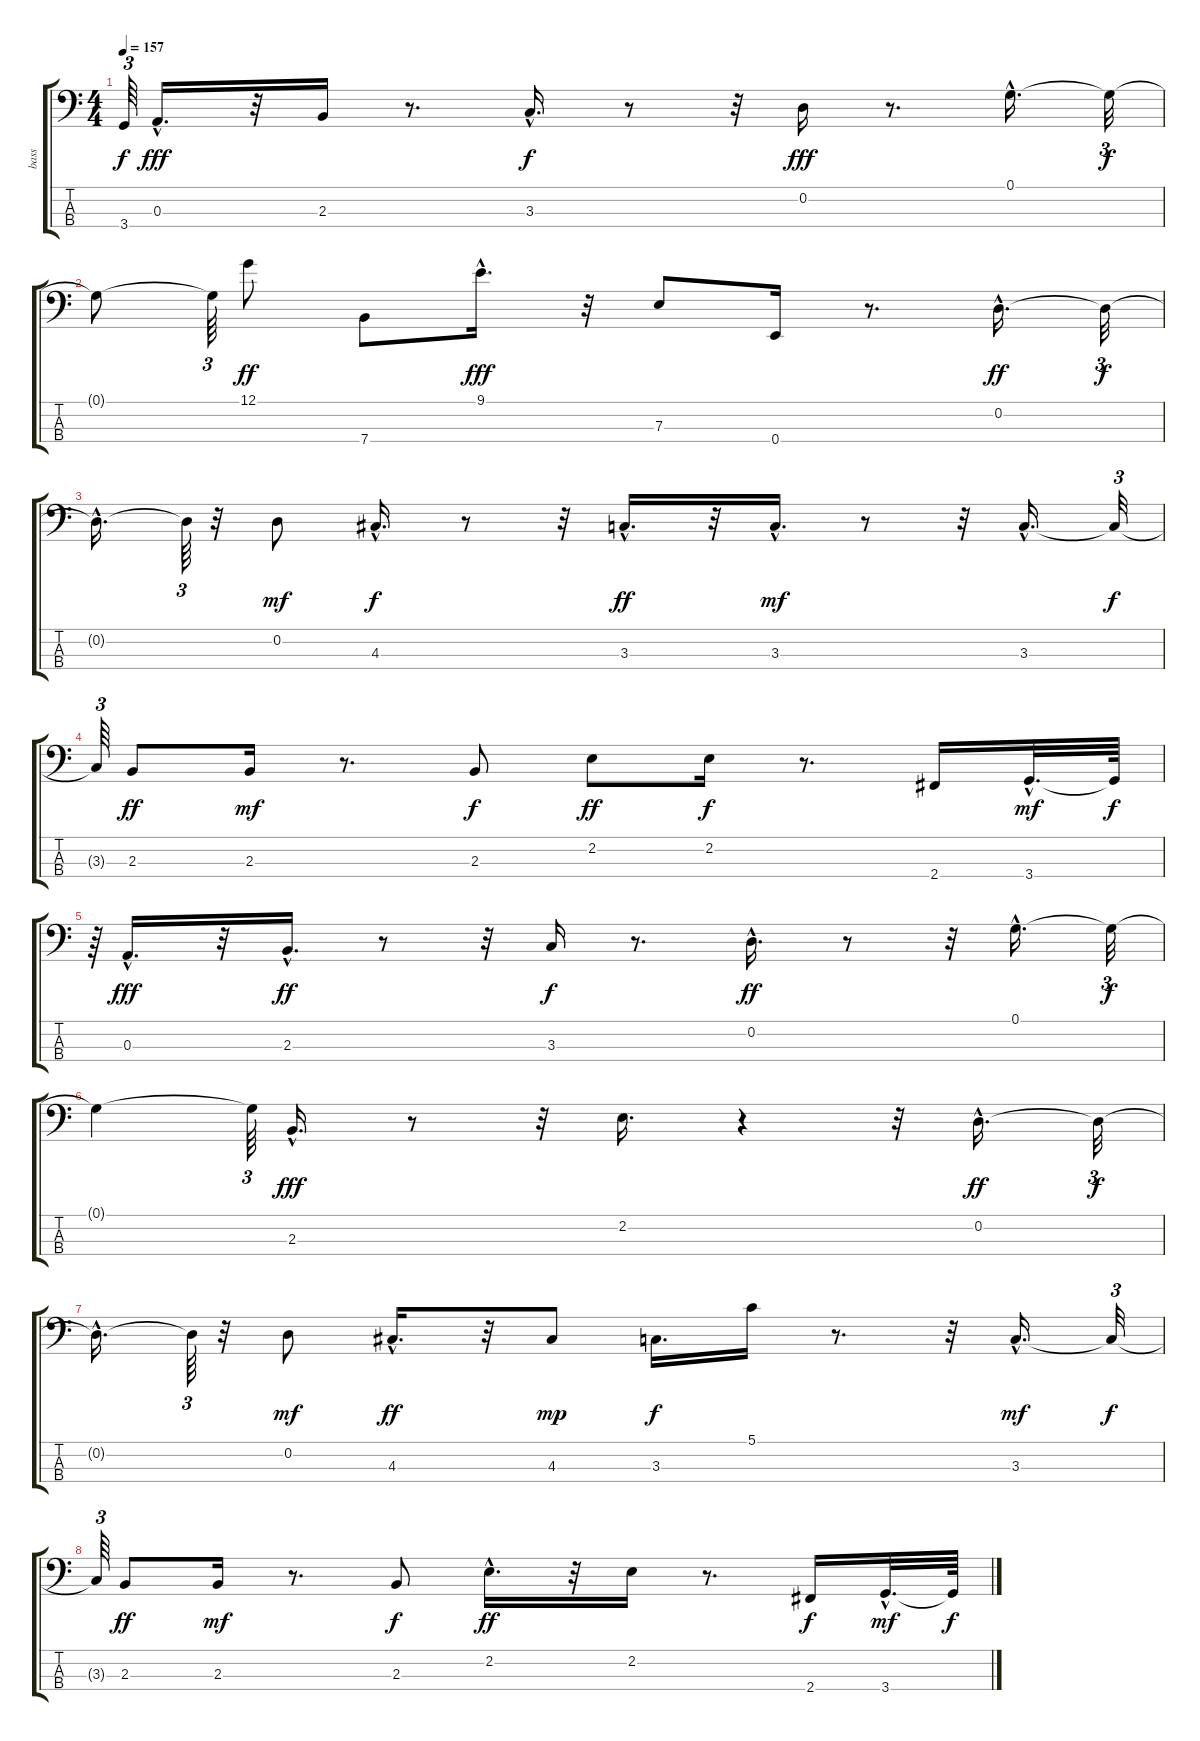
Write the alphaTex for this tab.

\track ("bass " "bass ") {instrument fretlessbass}
\staff {score tabs}
\tuning (G2 D2 A1 E1) {hide}
\ts (4 4)
\tempo 157
\clef f4
\ks c
3.4{t}.64{tu (3 2) dy f} 0.3{hac}.16{d dy fff} r.32 2.3.16 r.8{d} 3.3{hac}.16{d dy f} r.8 r.32 0.2.16{dy fff} r.8{d} 0.1{hac}.16{d} 0.1{t}.32{tu (3 2) dy f} |
0.1{t}.8 0.1{t}.64{tu (3 2)} 12.1.8{dy ff} 7.4.8 9.1{hac}.16{d dy fff} r.32 7.3.8 0.4.16 r.8{d} 0.2{hac}.16{d dy ff} 0.2{t}.32{tu (3 2) dy f} |
0.2{hac t}.16{d} 0.2{t}.64{tu (3 2)} r.32 0.2.8{dy mf} 4.3{hac}.16{d dy f} r.8 r.32 3.3{hac}.16{d dy ff} r.32 3.3{hac}.16{d dy mf} r.8 r.32 3.3{hac}.16{d} 3.3{t}.32{tu (3 2) dy f} |
3.3{t}.64{tu (3 2)} 2.3.8{dy ff} 2.3.16{dy mf} r.8{d} 2.3.8{dy f} 2.2.8{dy ff} 2.2.16{dy f} r.8{d} 2.4.16 3.4{hac}.32{d dy mf} 3.4{t}.64{dy f} |
r.64{tu (3 2)} 0.3{hac}.16{d dy fff} r.32 2.3{hac}.16{d dy ff} r.8 r.32 3.3.16{dy f} r.8{d} 0.2{hac}.16{d dy ff} r.8 r.32 0.1{hac}.16{d} 0.1{t}.32{tu (3 2) dy f} |
0.1{t}.4 0.1{t}.64{tu (3 2)} 2.3{hac}.16{d dy fff} r.8 r.32 2.2.16{d} r.4 r.32 0.2{hac}.16{d dy ff} 0.2{t}.32{tu (3 2) dy f} |
0.2{hac t}.16{d} 0.2{t}.64{tu (3 2)} r.32 0.2.8{dy mf} 4.3{hac}.16{d dy ff} r.32 4.3.8{dy mp} 3.3.16{d dy f} 5.1.16 r.8{d} r.32 3.3{hac}.16{d dy mf} 3.3{t}.32{tu (3 2) dy f} |
3.3{t}.64{tu (3 2)} 2.3.8{dy ff} 2.3.16{dy mf} r.8{d} 2.3.8{dy f} 2.2{hac}.16{d dy ff} r.32 2.2.16 r.8{d} 2.4.16{dy f} 3.4{hac}.32{d dy mf} 3.4{t}.64{dy f}
